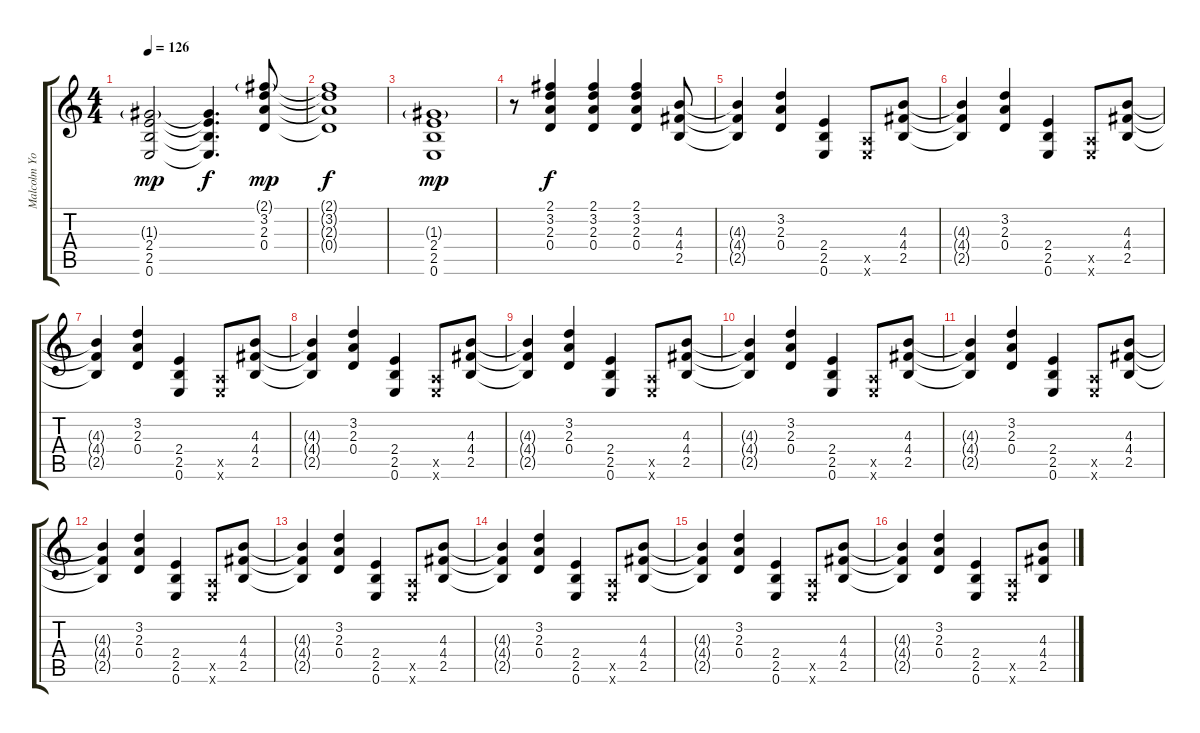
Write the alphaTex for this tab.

\track ("Malcolm Young" "Malcolm Yo") {instrument overdrivenguitar}
\staff {score tabs}
\tuning (E4 B3 G3 D3 A2 E2) {hide}
\ts (4 4)
\tempo 126
\clef g2
\ks c
(1.3{g} 2.4 2.5 0.6).2{dy mp} (1.3{t} 2.4{t} 2.5{t} 0.6{t}).4{d dy f} (2.1{g} 3.2 2.3 0.4).8{dy mp} |
(2.1{t} 3.2{t} 2.3{t} 0.4{t}).1{dy f} |
(1.3{g} 2.4 2.5 0.6).1{dy mp} |
r.8 (2.1 3.2 2.3 0.4).4{dy f} (2.1 3.2 2.3 0.4).4 (2.1 3.2 2.3 0.4).4 (4.3 4.4 2.5).8 |
(4.3{t} 4.4{t} 2.5{t}).4 (3.2 2.3 0.4).4 (2.4 2.5 0.6).4 (0.5{x} 0.6{x}).8 (4.3 4.4 2.5).8 |
(4.3{t} 4.4{t} 2.5{t}).4 (3.2 2.3 0.4).4 (2.4 2.5 0.6).4 (0.5{x} 0.6{x}).8 (4.3 4.4 2.5).8 |
(4.3{t} 4.4{t} 2.5{t}).4 (3.2 2.3 0.4).4 (2.4 2.5 0.6).4 (0.5{x} 0.6{x}).8 (4.3 4.4 2.5).8 |
(4.3{t} 4.4{t} 2.5{t}).4 (3.2 2.3 0.4).4 (2.4 2.5 0.6).4 (0.5{x} 0.6{x}).8 (4.3 4.4 2.5).8 |
(4.3{t} 4.4{t} 2.5{t}).4 (3.2 2.3 0.4).4 (2.4 2.5 0.6).4 (0.5{x} 0.6{x}).8 (4.3 4.4 2.5).8 |
(4.3{t} 4.4{t} 2.5{t}).4 (3.2 2.3 0.4).4 (2.4 2.5 0.6).4 (0.5{x} 0.6{x}).8 (4.3 4.4 2.5).8 |
(4.3{t} 4.4{t} 2.5{t}).4 (3.2 2.3 0.4).4 (2.4 2.5 0.6).4 (0.5{x} 0.6{x}).8 (4.3 4.4 2.5).8 |
(4.3{t} 4.4{t} 2.5{t}).4 (3.2 2.3 0.4).4 (2.4 2.5 0.6).4 (0.5{x} 0.6{x}).8 (4.3 4.4 2.5).8 |
(4.3{t} 4.4{t} 2.5{t}).4 (3.2 2.3 0.4).4 (2.4 2.5 0.6).4 (0.5{x} 0.6{x}).8 (4.3 4.4 2.5).8 |
(4.3{t} 4.4{t} 2.5{t}).4 (3.2 2.3 0.4).4 (2.4 2.5 0.6).4 (0.5{x} 0.6{x}).8 (4.3 4.4 2.5).8 |
(4.3{t} 4.4{t} 2.5{t}).4 (3.2 2.3 0.4).4 (2.4 2.5 0.6).4 (0.5{x} 0.6{x}).8 (4.3 4.4 2.5).8 |
(4.3{t} 4.4{t} 2.5{t}).4 (3.2 2.3 0.4).4 (2.4 2.5 0.6).4 (0.5{x} 0.6{x}).8 (4.3 4.4 2.5).8
